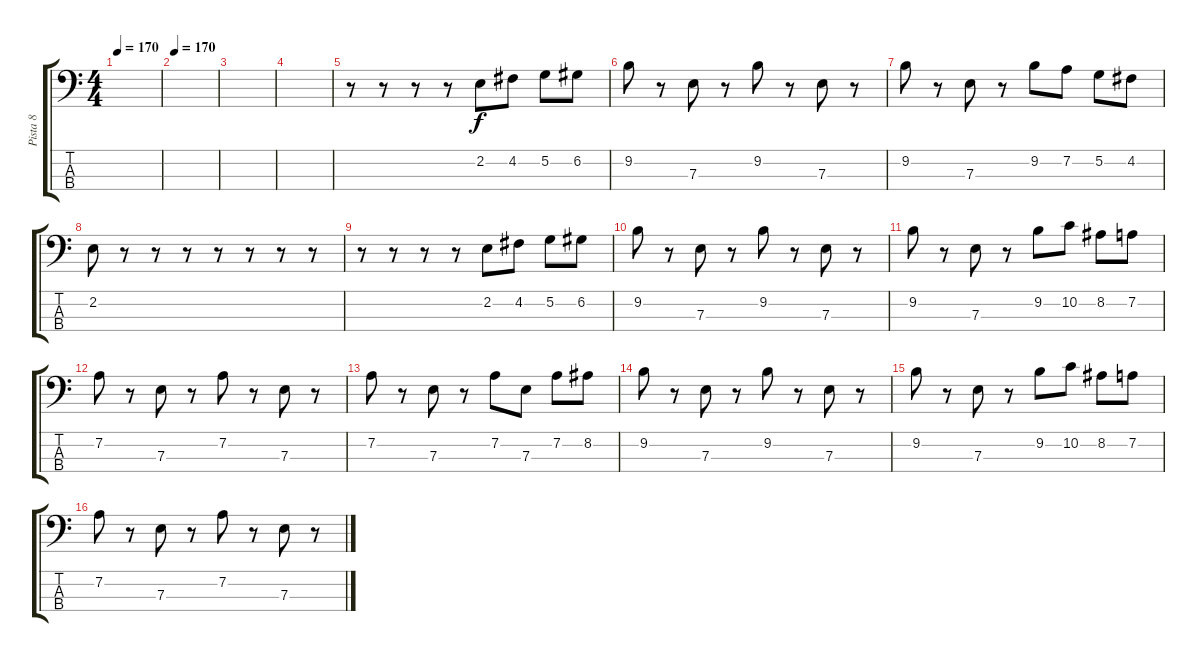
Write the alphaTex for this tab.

\track ("Pista 8" "Pista 8") {instrument distortionguitar}
\staff {score tabs}
\tuning (G2 D2 A1 E1) {hide}
\ts (4 4)
\tempo 170
\clef f4
\ks c
|
\tempo 170
|
|
|
r.8 r.8 r.8 r.8 2.2.8 4.2.8 5.2.8 6.2.8 |
9.2.8 r.8 7.3.8 r.8 9.2.8 r.8 7.3.8 r.8 |
9.2.8 r.8 7.3.8 r.8 9.2.8 7.2.8 5.2.8 4.2.8 |
2.2.8 r.8 r.8 r.8 r.8 r.8 r.8 r.8 |
r.8 r.8 r.8 r.8 2.2.8 4.2.8 5.2.8 6.2.8 |
9.2.8 r.8 7.3.8 r.8 9.2.8 r.8 7.3.8 r.8 |
9.2.8 r.8 7.3.8 r.8 9.2.8 10.2.8 8.2.8 7.2.8 |
7.2.8 r.8 7.3.8 r.8 7.2.8 r.8 7.3.8 r.8 |
7.2.8 r.8 7.3.8 r.8 7.2.8 7.3.8 7.2.8 8.2.8 |
9.2.8 r.8 7.3.8 r.8 9.2.8 r.8 7.3.8 r.8 |
9.2.8 r.8 7.3.8 r.8 9.2.8 10.2.8 8.2.8 7.2.8 |
7.2.8 r.8 7.3.8 r.8 7.2.8 r.8 7.3.8 r.8
